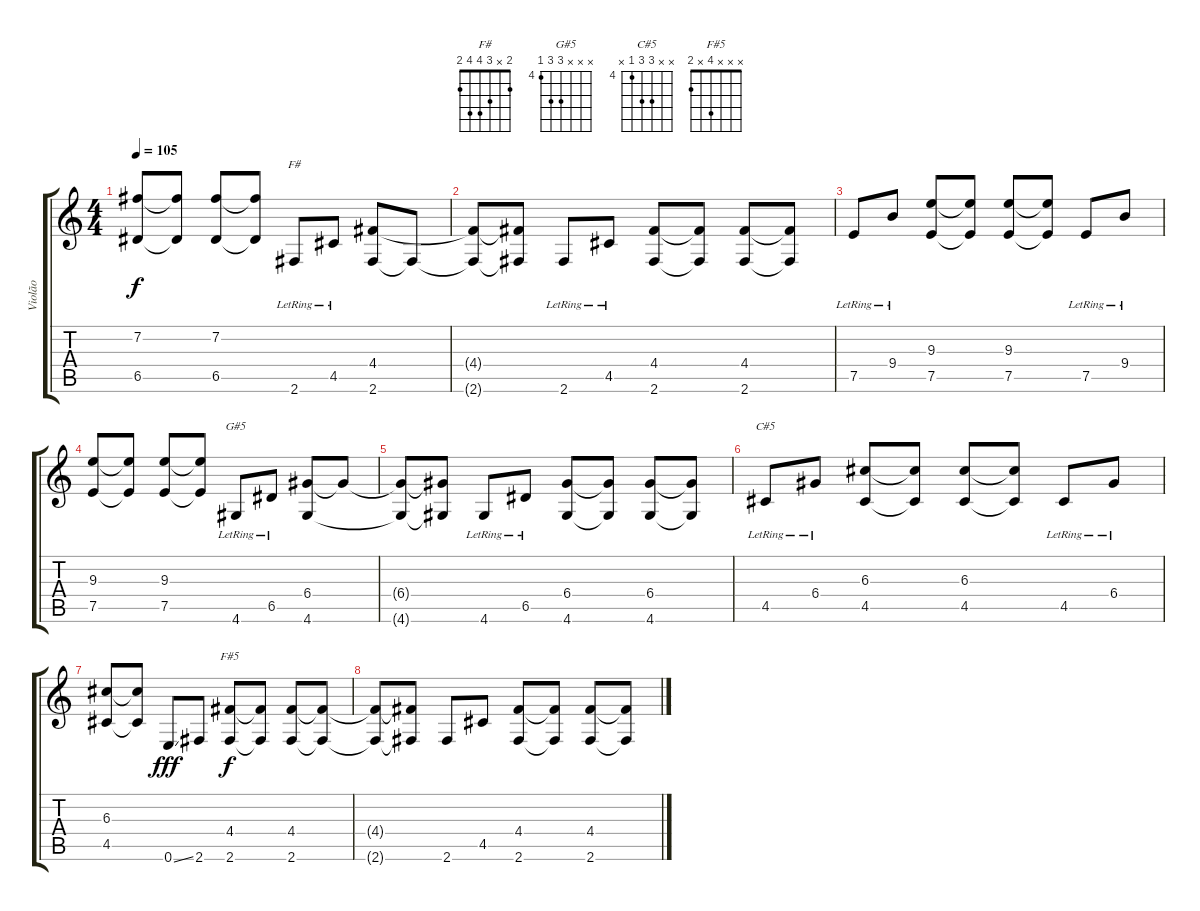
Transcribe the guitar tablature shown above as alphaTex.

\track ("Violão" "Violão") {instrument acousticguitarnylon}
\staff {score tabs}
\tuning (E4 B3 G3 D3 A2 E2) {hide}
\chord ("F#" 2 x 3 4 4 2)
\chord ("G#5" x x x 6 6 4) {firstfret 4}
\chord ("C#5" x x 6 6 4 x) {firstfret 4}
\chord ("F#5" x x x 4 x 2)
\ts (4 4)
\tempo 105
\clef g2
\ks c
(7.2 6.5).8{dy f} (7.2{t} 6.5{t}).8 (7.2 6.5).8 (7.2{t} 6.5{t}).8 2.6{lr}.8{ch "F#"} 4.5{lr}.8 (4.4 2.6).8 2.6{t}.8 |
(4.4{t} 2.6{t}).8 (4.4{t} 2.6{t}).8 2.6{lr}.8 4.5{lr}.8 (4.4 2.6).8 (4.4{t} 2.6{t}).8 (4.4 2.6).8 (4.4{t} 2.6{t}).8 |
7.5{lr}.8 9.4{lr}.8 (9.3 7.5).8 (9.3{t} 7.5{t}).8 (9.3 7.5).8 (9.3{t} 7.5{t}).8 7.5{lr}.8 9.4{lr}.8 |
(9.3 7.5).8 (9.3{t} 7.5{t}).8 (9.3 7.5).8 (9.3{t} 7.5{t}).8 4.6{lr}.8{ch "G#5"} 6.5{lr}.8 (6.4 4.6).8 6.4{t}.8 |
(6.4{t} 4.6{t}).8 (6.4{t} 4.6{t}).8 4.6{lr}.8 6.5{lr}.8 (6.4 4.6).8 (6.4{t} 4.6{t}).8 (6.4 4.6).8 (6.4{t} 4.6{t}).8 |
4.5{lr}.8{ch "C#5"} 6.4{lr}.8 (6.3 4.5).8 (6.3{t} 4.5{t}).8 (6.3 4.5).8 (6.3{t} 4.5{t}).8 4.5{lr}.8 6.4{lr}.8 |
(6.3 4.5).8 (6.3{t} 4.5{t}).8 0.6{ss}.8{dy fff} 2.6.8 (4.4 2.6).8{ch "F#5" dy f} (4.4{t} 2.6{t}).8 (4.4 2.6).8 (4.4{t} 2.6{t}).8 |
(4.4{t} 2.6{t}).8 (4.4{t} 2.6{t}).8 2.6.8 4.5.8 (4.4 2.6).8 (4.4{t} 2.6{t}).8 (4.4 2.6).8 (4.4{t} 2.6{t}).8
